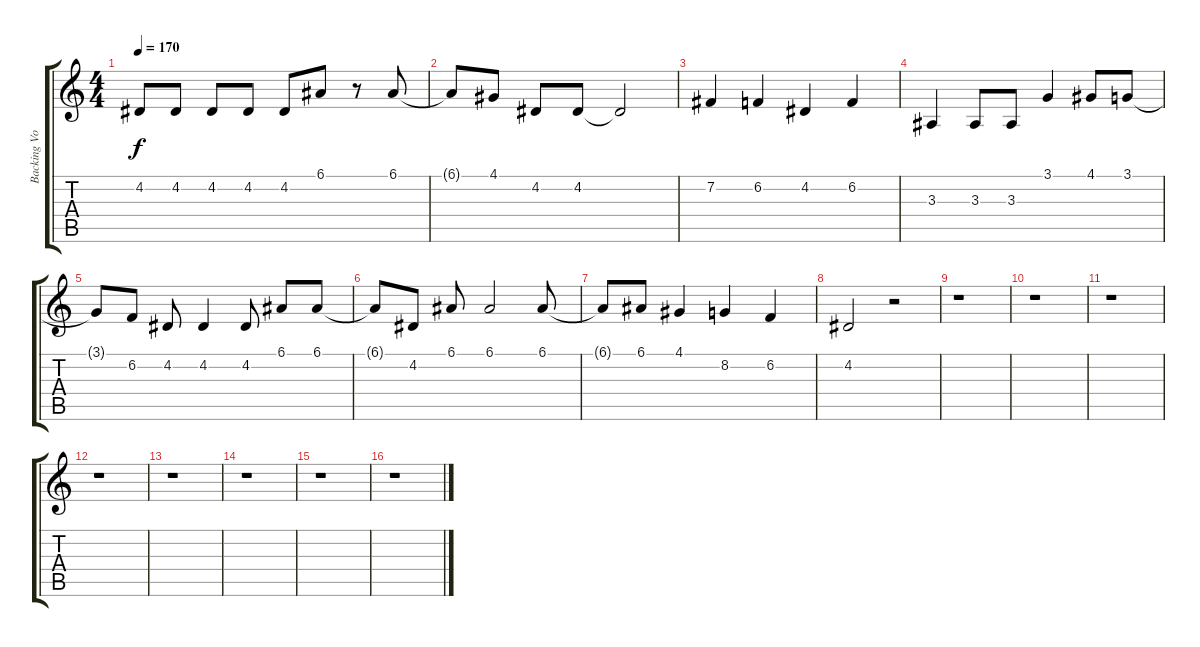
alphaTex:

\track ("Backing Vocal" "Backing Vo") {instrument clarinet}
\staff {score tabs}
\tuning (E4 B3 G3 D3 A2 E2) {hide}
\ts (4 4)
\tempo 170
\clef g2
\ks c
4.2{t}.8{dy f} 4.2.8 4.2.8 4.2.8 4.2.8 6.1.8 r.8 6.1.8 |
6.1{t}.8 4.1.8 4.2.8 4.2.8 4.2{t}.2 |
7.2.4 6.2.4 4.2.4 6.2.4 |
3.3.4 3.3.8 3.3.8 3.1.4 4.1.8 3.1.8 |
3.1{t}.8 6.2.8 4.2.8 4.2.4 4.2.8 6.1.8 6.1.8 |
6.1{t}.8 4.2.8 6.1.8 6.1.2 6.1.8 |
6.1{t}.8 6.1.8 4.1.4 8.2.4 6.2.4 |
4.2.2 r.2 |
r.1 |
r.1 |
r.1 |
r.1 |
r.1 |
r.1 |
r.1 |
r.1
